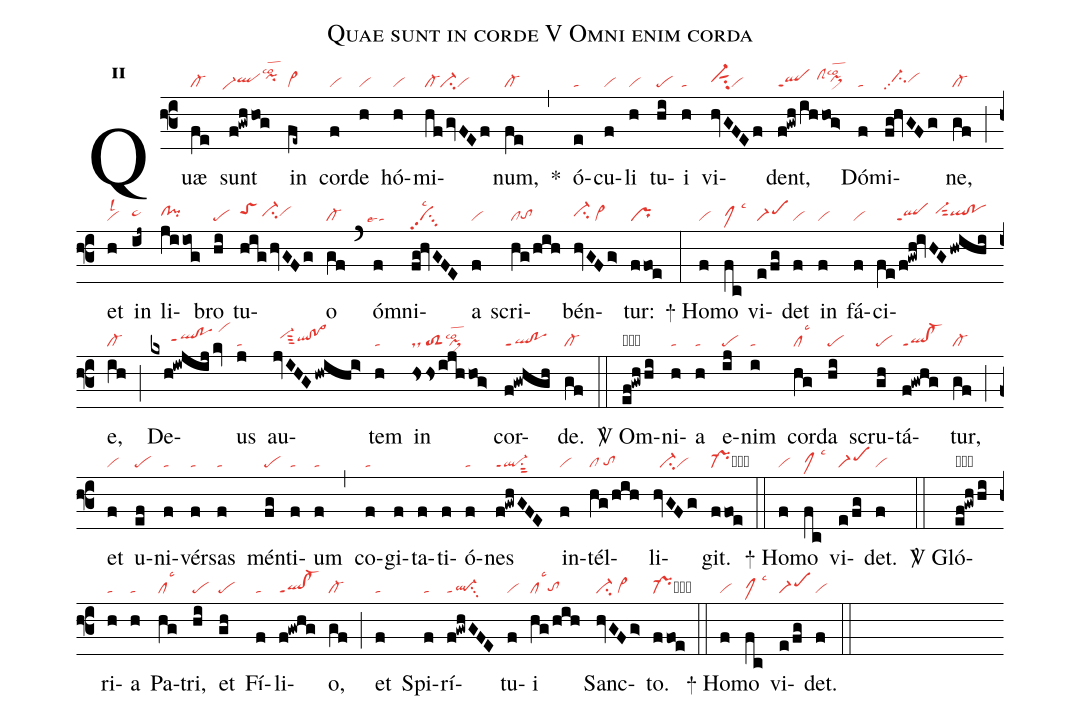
name:Quae sunt in corde V Omni enim corda;
office-part:re;
mode:2;
nabc-lines:1;
%%
initial-style: 1;
name:Quae sunt in corde;
mode: 2;
office-part: Responsorium;
annotation: Resp.;
annotation: ii;
nabc-lines:1;
%%
(f3) Quæ(fe|cl-) sunt(f!gwh/hog|``vi-heqlhhpihilsco2) in(fe~|vi>) cor(f|vi)de(h|vi) hó(h|vi)mi(hf/gvFEf|cl-ci-vi)num,(fe|cl-) <sp>*</sp>(,) ó(e|ta)cu(f|vi)li(h|vi) tu(hi|pe)i(h|ta) vi(hvGFEf|vi-hhsut1su2vi)dent,(f!gwh/ih/hog>|qlppt1/clShipi>hhlsco2) Dó(f|ta)mi(fg@hvGFg|//ci-hhpp2vihh)ne,(gf|cl-) (;) et(h|vilsl2) in(ij~|pe~hh) li(ji/iog|clhh!pihh)bro(hi|pe) tu(hig/hvGFg|toShi/ci-hhvihh)o(gf|cl-) (`) óm(f|``talse4)ni(fg@hvGFE|vipp2su3lsc2)a(f|vi) scri(hg/hih|cltohg)bén(hvGFg>|ci-hh/vi>)tur:(ffoe|pr) (:)

<sp>+</sp> Ho(f|vi)mo(fc|clMhhlsc3) vi(e/fg|scM1)det(f|vi) in(f|vi) fá(f|vi)ci(fe/f!gwh@ivHG|//////qlppt1/vi-hisut2|hwihi|qlhh!pohh)e,(ih|cl-) (;) De(kxh!iwjij/kv|//////qlhh!pohhppt1/vihl)us(j|ta) au(jvIHG/hwihi>|//vi-hisut3qlhh!po>hh)tem(h|ta) in(hshsijh/hog>|ds/toS2pi>lsco2) cor(f!gwhgh|ql!poppt1)de.(gf|cl-) (::)

<sp>V/</sp> Om(ef!gwh/hi|ob````ql-ppt2/pehi)ni(h|ta)a(h|ta) e(ij|pe)nim(i|ta) cor(hg|cllsc3)da(hi|pe) scru(gh|pe)tá(f!gwhg|ql!cl-ppt1)tur,(gf|cl-) (;) et(f|vi) u(ef|pe)ni(f|ta)vér(f|ta)sas(f|ta) mén(fg|pe)ti(f|ta)um(f|ta) (,) co(f|ta)gi(f)ta(f)ti(f)ó(f|ta)nes(f!gwhGFE|ql-ppt1su1sut2) in(f|vi)tél(hg/hih|cl/tohg)li(hvGFg|//ci-vi)git.(ffoe|pr-cb) (::)

<sp>+</sp> Ho(f|vi)mo(fc|clMhhlsc3) vi(e/fg|scM1)det.(f|vi) (::)

<sp>V/</sp> Gló(ef!gwh/hi|obqlhgppt2pehj)ri(h|ta)a(h|ta) Pa(hg|cllsc3)tri,(hi|pe) et(gh|pe) Fí(f|ta)li(f!gwhg|ql!cl-ppt1)o,(gf|cl-) (;) et(f|ta) Spi(f|ta)rí(f!gwhGFE|ql-ppt1su3)tu(f|vi)i(hg/hih|cllsc3tohg) Sanc(hvGFg>|ci-/vi>)to.(ffoe|pr-cb) (::)

<sp>+</sp> Ho(f|vi)mo(fc|clMhhlsc3) vi(e/fg|scM1)det.(f|vi) (::)
